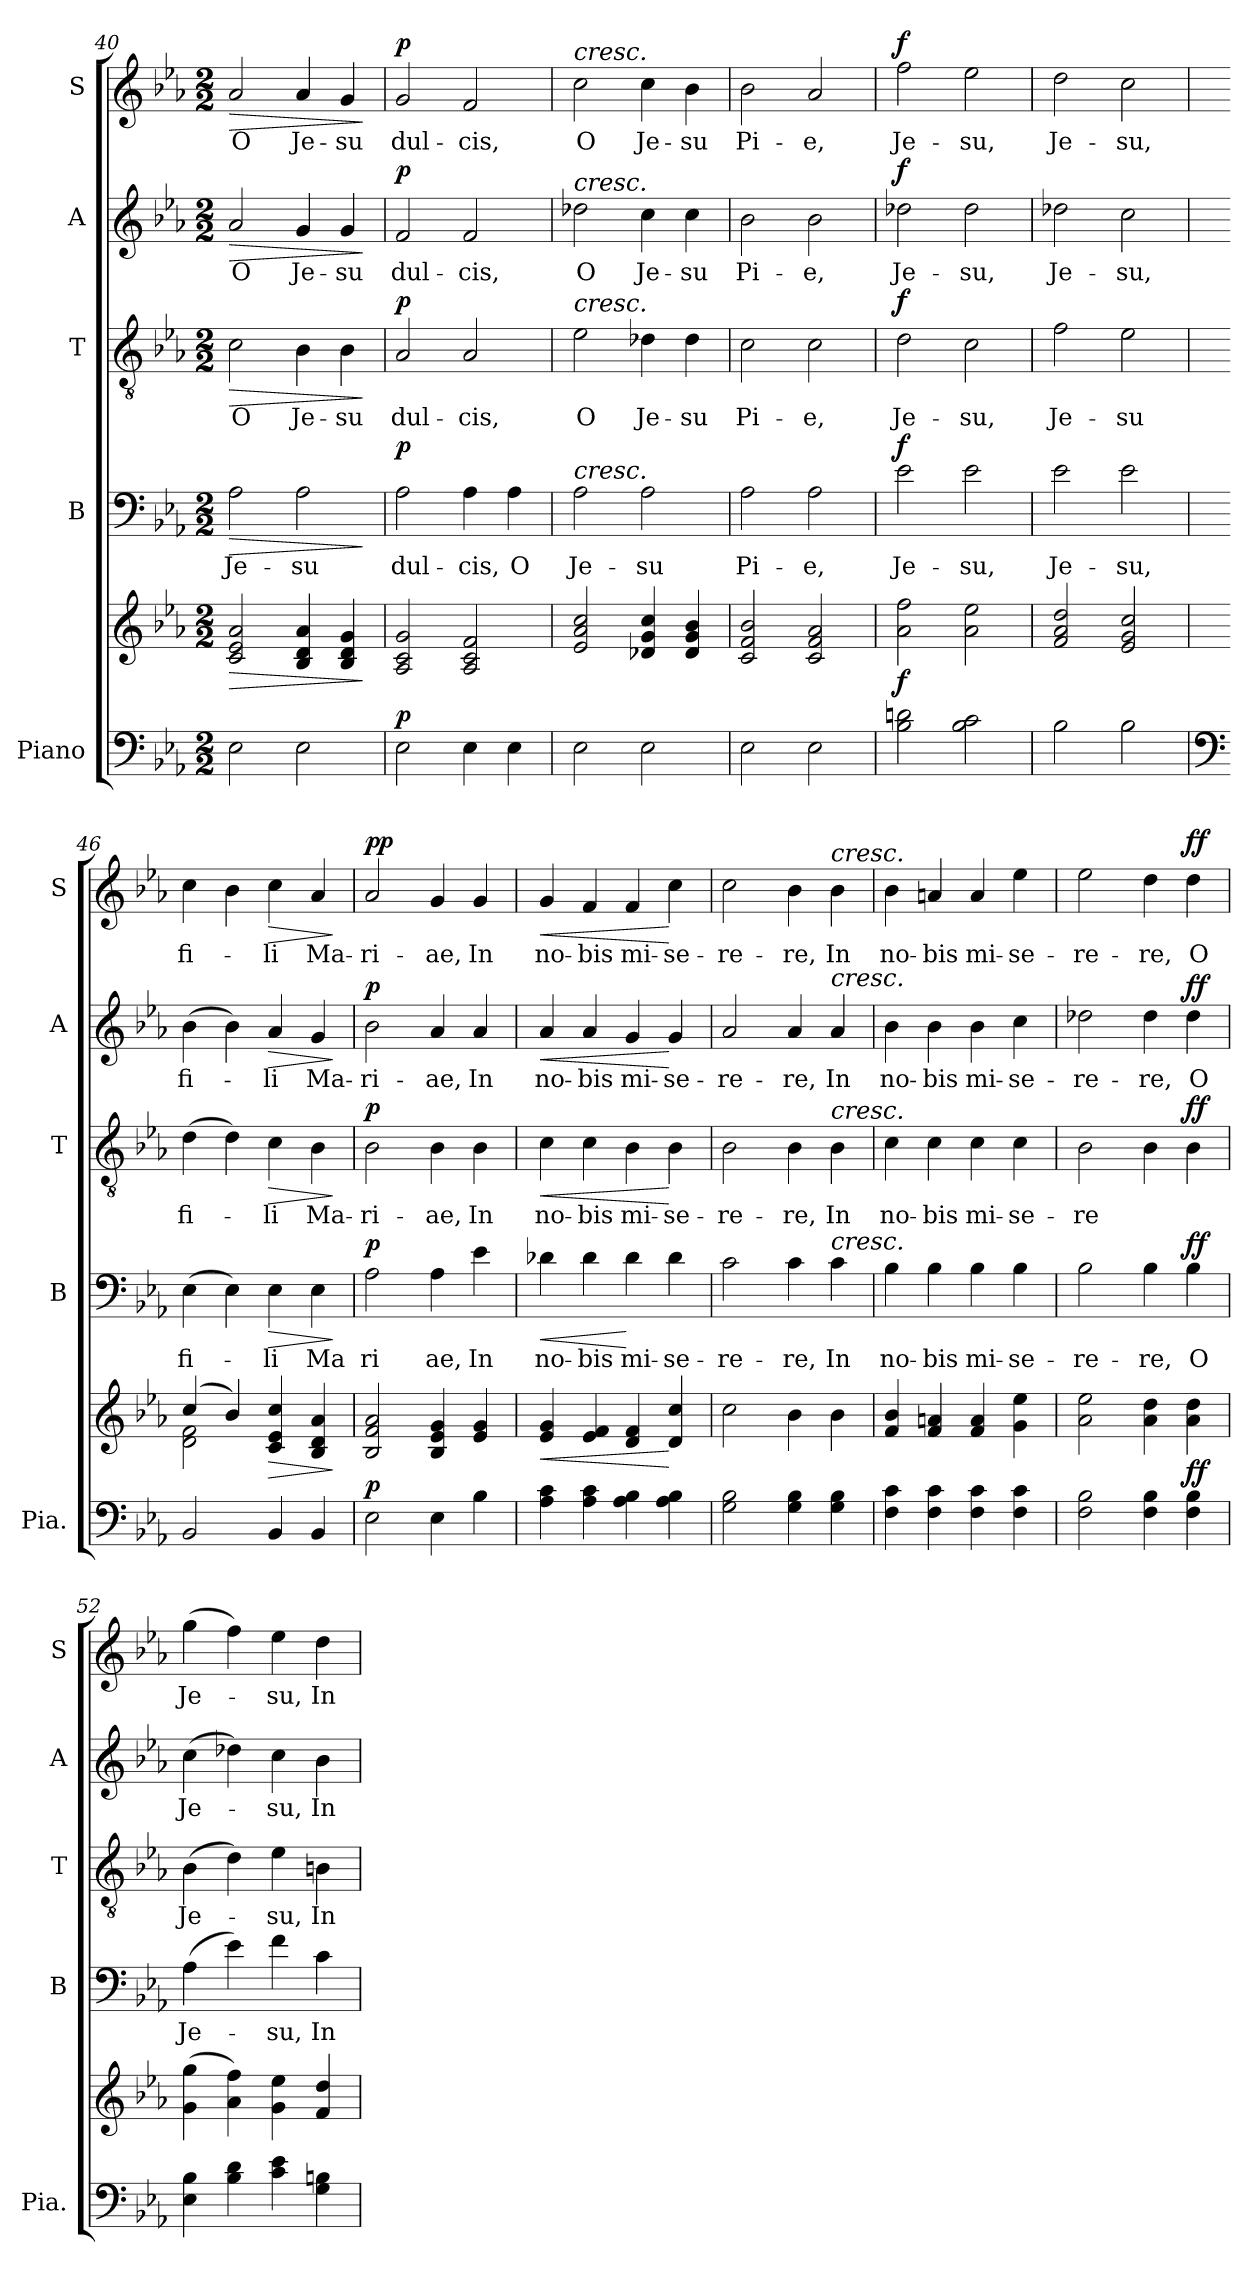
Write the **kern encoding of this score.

**kern	**kern	**dynam	**kern	**text	**dynam	**kern	**text	**dynam	**kern	**text	**dynam	**kern	**text	**dynam
*part5	*part5	*part5	*part4	*part4	*part4	*part3	*part3	*part3	*part2	*part2	*part2	*part1	*part1	*part1
*staff6	*staff5	*staff5/6	*staff4	*staff4	*staff4	*staff3	*staff3	*staff3	*staff2	*staff2	*staff2	*staff1	*staff1	*staff1
*I"Piano	*	*	*I"B	*	*	*I"T	*	*	*I"A	*	*	*I"S	*	*
*I'Pia.	*	*	*I'B	*	*	*I'T	*	*	*I'A	*	*	*I'S	*	*
*clefF4	*clefG2	*	*clefF4	*	*	*clefGv2	*	*	*clefG2	*	*	*clefG2	*	*
*	*	*	*ITrd3c5	*	*	*	*	*	*ITrd3c5	*	*	*	*	*
*k[b-e-a-]	*k[b-e-a-]	*	*k[b-e-]	*	*	*k[b-e-a-]	*	*	*k[b-e-]	*	*	*k[b-e-a-]	*	*
*M2/2	*M2/2	*	*M2/2	*	*	*M2/2	*	*	*M2/2	*	*	*M2/2	*	*
=40	=40	=40	=40	=40	=40	=40	=40	=40	=40	=40	=40	=40	=40	=40
!	!	!LO:HP:b	!	!	!LO:HP:b	!	!	!LO:HP:b	!	!	!LO:HP:b	!	!	!LO:HP:b
2E-\	2c/ 2e-/ 2a-/	>	2E-\	Je-	>	2c\	O	>	2e-/	O	>	2a-/	O	>
2E-\	4B-/ 4d/ 4a-/	.	2E-\	-su	.	4B-\	Je-	.	4d/	Je-	.	4a-/	Je-	.
.	4B-/ 4d/ 4g/	.	.	.	.	4B-\	-su	.	4d/	-su	.	4g/	-su	.
.	.	]	.	.	]	.	.	]	.	.	]	.	.	]
=41	=41	=41	=41	=41	=41	=41	=41	=41	=41	=41	=41	=41	=41	=41
!	!	!LO:DY:a=2	!	!	!LO:DY:a	!	!	!LO:DY:a	!	!	!LO:DY:a	!	!	!LO:DY:a
2E-\	2A-/ 2c/ 2g/	p	2E-\	dul-	p	2A-/	dul-	p	2c/	dul-	p	2g/	dul-	p
4E-\	2A-/ 2c/ 2f/	.	4E-\	-cis,	.	2A-/	-cis,	.	2c/	-cis,	.	2f/	-cis,	.
4E-\	.	.	4E-\	O	.	.	.	.	.	.	.	.	.	.
!!LO:LB:g=z
=42	=42	=42	=42	=42	=42	=42	=42	=42	=42	=42	=42	=42	=42	=42
!	!	!	!	!	!	!	!	!	!	!	!	!LO:TX:a:i:t=cresc.	!	!
!	!	!	!	!	!	!	!	!	!LO:TX:a:i:t=cresc.	!	!	!	!	!
!	!	!	!	!	!	!LO:TX:a:i:t=cresc.	!	!	!	!	!	!	!	!
!	!	!	!LO:TX:a:i:t=cresc.	!	!	!	!	!	!	!	!	!	!	!
2E-\	2e-/ 2a-/ 2cc/	.	2E-\	Je-	.	2e-\	O	.	2a-X\	O	.	2cc\	O	.
2E-\	4d-X/ 4g/ 4cc/	.	2E-\	-su	.	4d-X\	Je-	.	4g\	Je-	.	4cc\	Je-	.
.	4d-/ 4g/ 4b-/	.	.	.	.	4d-\	-su	.	4g\	-su	.	4b-\	-su	.
=43	=43	=43	=43	=43	=43	=43	=43	=43	=43	=43	=43	=43	=43	=43
2E-\	2c/ 2f/ 2b-/	.	2E-\	Pi-	.	2c\	Pi-	.	2f\	Pi-	.	2b-\	Pi-	.
2E-\	2c/ 2f/ 2a-/	.	2E-\	-e,	.	2c\	-e,	.	2f\	-e,	.	2a-/	-e,	.
=44	=44	=44	=44	=44	=44	=44	=44	=44	=44	=44	=44	=44	=44	=44
!	!	!LO:DY:b	!	!	!LO:DY:a	!	!	!LO:DY:a	!	!	!LO:DY:a	!	!	!LO:DY:a
2B-\ 2dn\	2a-\ 2ff\	f	2B-\	Je-	f	2d\	Je-	f	2a-X\	Je-	f	2ff\	Je-	f
2B-\ 2c\	2a-\ 2ee-\	.	2B-\	-su,	.	2c\	-su,	.	2a-\	-su,	.	2ee-\	-su,	.
=45	=45	=45	=45	=45	=45	=45	=45	=45	=45	=45	=45	=45	=45	=45
2B-\	2f/ 2a-/ 2dd/	.	2B-\	Je-	.	2f\	Je-	.	2a-X\	Je-	.	2dd\	Je-	.
2B-\	2e-/ 2g/ 2cc/	.	2B-\	-su,	.	2e-\	-su	.	2g\	-su,	.	2cc\	-su,	.
=46	=46	=46	=46	=46	=46	=46	=46	=46	=46	=46	=46	=46	=46	=46
*clefF4	*	*	*	*	*	*	*	*	*	*	*	*	*	*
*	*^	*	*	*	*	*	*	*	*	*	*	*	*	*
2BB-/	(4cc/	2d\ 2f\	.	(4BB-\	fi-	.	(4d\	fi-	.	(4f\	fi-	.	4cc\	fi-	.
.	4b-/)	.	.	4BB-\)	.	.	4d\)	.	.	4f\)	.	.	4b-\	.	.
!	!	!	!LO:HP:b	!	!	!LO:HP:b	!	!	!LO:HP:b	!	!	!LO:HP:b	!	!	!LO:HP:b
4BB-/	4c/ 4e-/ 4cc/	2ryy	>	4BB-\	-li	>	4c\	-li	>	4e-/	-li	>	4cc\	-li	>
4BB-/	4B-/ 4d/ 4a-/	.	.	4BB-\	Ma	.	4B-\	Ma-	.	4d/	Ma-	.	4a-/	Ma-	.
*	*v	*v	*	*	*	*	*	*	*	*	*	*	*	*	*
.	.	]	.	.	]	.	.	]	.	.	]	.	.	]
=47	=47	=47	=47	=47	=47	=47	=47	=47	=47	=47	=47	=47	=47	=47
!	!	!LO:DY:a=2	!	!	!LO:DY:a	!	!	!LO:DY:a	!	!	!LO:DY:a	!	!	!LO:DY:a
!	!	!	!	!	!	!	!	!	!	!	!	!	!	!LO:DY:n=1:a
2E-\	2B-/ 2f/ 2a-/	p	2E-\	ri	p	2B-\	-ri-	p	2f\	-ri-	p	2a-/	-ri-	p p
4E-\	4B-/ 4e-/ 4g/	.	4E-\	ae,	.	4B-\	-ae,	.	4e-/	-ae,	.	4g/	-ae,	.
4B-\	4e-/ 4g/	.	4B-\	In	.	4B-\	In	.	4e-/	In	.	4g/	In	.
!!LO:PB:g=z
=48	=48	=48	=48	=48	=48	=48	=48	=48	=48	=48	=48	=48	=48	=48
!	!	!LO:HP:b	!	!	!LO:HP:b	!	!	!LO:HP:b	!	!	!LO:HP:b	!	!	!LO:HP:b
4A-\ 4c\	4e-/ 4g/	<	4A-X\	no-	<	4c\	no-	<	4e-/	no-	<	4g/	no-	<
4A-\ 4c\	4e-/ 4f/	.	4A-\	-bis	.	4c\	-bis	.	4e-/	-bis	.	4f/	-bis	.
4A-\ 4B-\	4d/ 4f/	.	4A-\	mi-	[	4B-\	mi-	.	4d/	mi-	.	4f/	mi-	.
4A-\ 4B-\	4d/ 4cc/	[	4A-\	-se-	.	4B-\	-se-	[	4d/	-se-	[	4cc\	-se-	[
=49	=49	=49	=49	=49	=49	=49	=49	=49	=49	=49	=49	=49	=49	=49
2G\ 2B-\	2cc\	.	2G\	-re-	.	2B-\	-re-	.	2e-/	-re-	.	2cc\	-re-	.
4G\ 4B-\	4b-\	.	4G\	-re,	.	4B-\	-re,	.	4e-/	-re,	.	4b-\	-re,	.
!	!	!	!	!	!	!	!	!	!	!	!	!LO:TX:a:i:t=cresc.	!	!
!	!	!	!	!	!	!	!	!	!LO:TX:a:i:t=cresc.	!	!	!	!	!
!	!	!	!	!	!	!LO:TX:a:i:t=cresc.	!	!	!	!	!	!	!	!
!	!	!	!LO:TX:a:i:t=cresc.	!	!	!	!	!	!	!	!	!	!	!
4G\ 4B-\	4b-\	.	4G\	In	.	4B-\	In	.	4e-/	In	.	4b-\	In	.
=50	=50	=50	=50	=50	=50	=50	=50	=50	=50	=50	=50	=50	=50	=50
4F\ 4c\	4f/ 4b-/	.	4F\	no-	.	4c\	no-	.	4f\	no-	.	4b-\	no-	.
4F\ 4c\	4f/ 4an/	.	4F\	-bis	.	4c\	-bis	.	4f\	-bis	.	4an/	-bis	.
4F\ 4c\	4f/ 4a/	.	4F\	mi-	.	4c\	mi-	.	4f\	mi-	.	4a/	mi-	.
4F\ 4c\	4g\ 4ee-\	.	4F\	-se-	.	4c\	-se-	.	4g\	-se-	.	4ee-\	-se-	.
=51	=51	=51	=51	=51	=51	=51	=51	=51	=51	=51	=51	=51	=51	=51
2F\ 2B-\	2a-\ 2ee-\	.	2F\	-re-	.	2B-\	-re	.	2a-X\	-re-	.	2ee-\	-re-	.
4F\ 4B-\	4a-\ 4dd\	.	4F\	-re,	.	4B-\	.	.	4a-\	-re,	.	4dd\	-re,	.
!	!	!LO:DY:a=2	!	!	!LO:DY:a	!	!	!LO:DY:a	!	!	!LO:DY:a	!	!	!LO:DY:a
4F\ 4B-\	4a-\ 4dd\	ff	4F\	O	ff	4B-\	.	ff	4a-\	O	ff	4dd\	O	ff
=52	=52	=52	=52	=52	=52	=52	=52	=52	=52	=52	=52	=52	=52	=52
4E-\ 4B-\	(4g\ 4gg\	.	(4E-\	Je-	.	(4B-\	Je-	.	(4g\	Je-	.	(4gg\	Je-	.
4B-\ 4d\	4a-\ 4ff\)	.	4B-\)	.	.	4d\)	.	.	4a-X\)	.	.	4ff\)	.	.
4c\ 4e-\	4g\ 4ee-\	.	4c\	-su,	.	4e-\	-su,	.	4g\	-su,	.	4ee-\	-su,	.
4G\ 4Bn\	4f/ 4dd/	.	4G\	In	.	4Bn\	In	.	4f\	In	.	4dd\	In	.
=	=	=	=	=	=	=	=	=	=	=	=	=	=	=
*-	*-	*-	*-	*-	*-	*-	*-	*-	*-	*-	*-	*-	*-	*-
